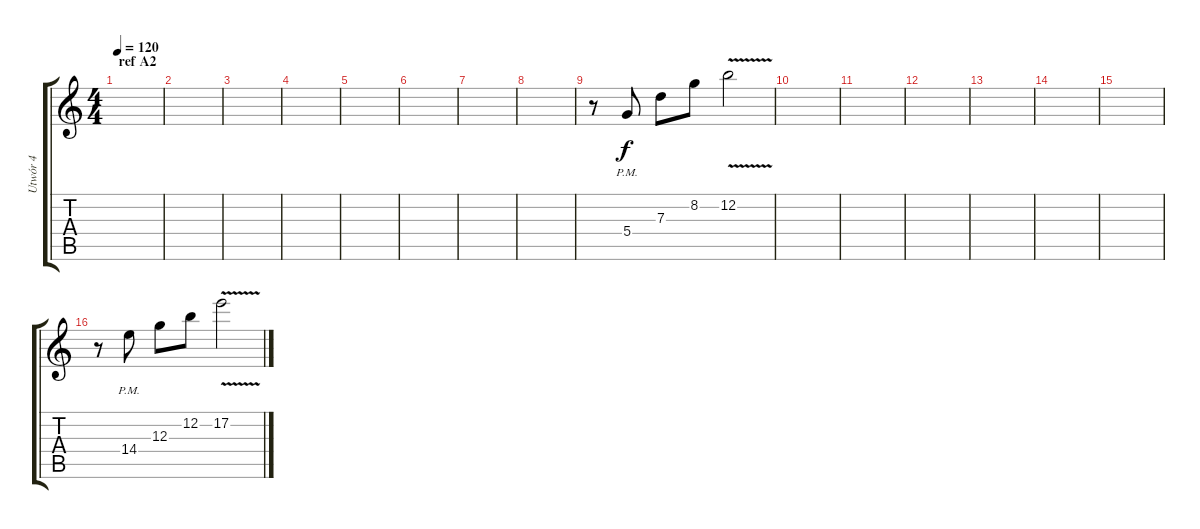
\track ("Utwór 4" "Utwór 4") {instrument overdrivenguitar}
\staff {score tabs}
\tuning (E4 B3 G3 D3 A2 E2) {hide}
\ts (4 4)
\section ("" "ref A2")
\tempo 120
\clef g2
\ks c
|
|
|
|
|
|
|
|
r.8 5.4{pm}.8 7.3.8 8.2.8 12.2{v}.2 |
|
|
|
|
|
|
r.8 14.4{pm}.8 12.3.8 12.2.8 17.2{v}.2
